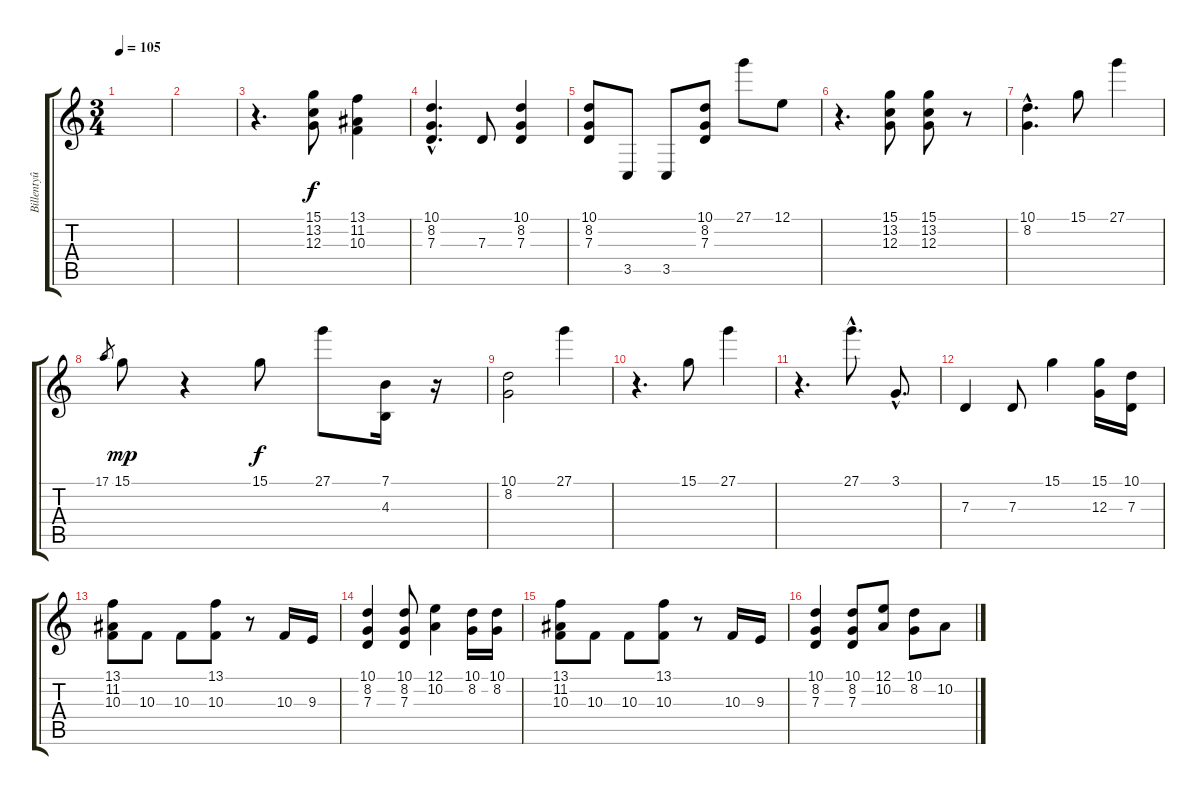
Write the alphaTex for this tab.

\track ("Billentyû" "Billentyû") {instrument brightacousticpiano}
\staff {score tabs}
\tuning (E4 B3 G3 D3 A2 E2) {hide}
\ts (3 4)
\tempo 105
\clef g2
\ks c
|
|
r.4{d} (15.1 13.2 12.3).8 (13.1 11.2 10.3).4 |
(10.1{hac} 8.2{hac} 7.3{hac}).4{d} 7.3.8 (10.1 8.2 7.3).4 |
(10.1 8.2 7.3).8 3.5.8 3.5.8 (10.1 8.2 7.3).8 27.1.8 12.1.8 |
r.4{d} (15.1 13.2 12.3).8 (15.1 13.2 12.3).8 r.8 |
(10.1{hac} 8.2{hac}).4{d} 15.1.8 27.1.4 |
17.1.8{gr} 15.1.8{dy mp} r.4 15.1.8{dy f} 27.1.8 (7.1 4.3).16 r.16 |
(10.1 8.2).2 27.1.4 |
r.4{d} 15.1.8 27.1.4 |
r.4{d} 27.1{hac}.8{d} 3.1{hac}.8{d} |
7.3.4 7.3.8 15.1.4 (15.1 12.3).16 (10.1 7.3).16 |
(13.1 11.2 10.3).8 10.3.8 10.3.8 (13.1 10.3).8 r.8 10.3.16 9.3.16 |
(10.1 8.2 7.3).4 (10.1 8.2 7.3).8 (12.1 10.2).4 (10.1 8.2).16 (10.1 8.2).16 |
(13.1 11.2 10.3).8 10.3.8 10.3.8 (13.1 10.3).8 r.8 10.3.16 9.3.16 |
(10.1 8.2 7.3).4 (10.1 8.2 7.3).8 (12.1 10.2).8 (10.1 8.2).8 10.2.8
